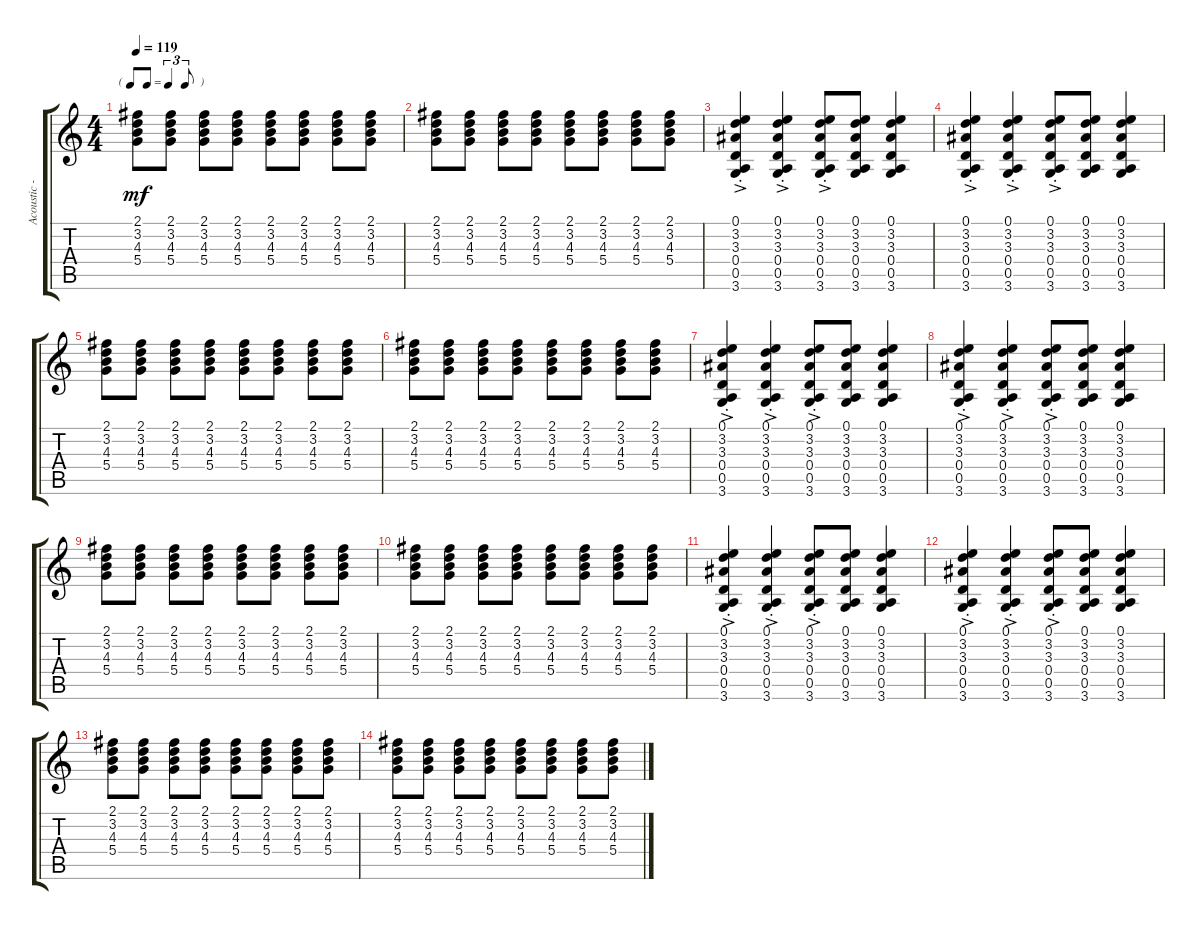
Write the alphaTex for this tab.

\track ("Acoustic - Gilmour" "Acoustic -") {instrument acousticguitarsteel}
\staff {score tabs}
\tuning (E4 B3 G3 D3 A2 E2) {hide}
\ts (4 4)
\tf triplet8th
\tempo 119
\clef g2
\ks c
(2.1 3.2 4.3 5.4).8{dy mf} (2.1 3.2 4.3 5.4).8 (2.1 3.2 4.3 5.4).8 (2.1 3.2 4.3 5.4).8 (2.1 3.2 4.3 5.4).8 (2.1 3.2 4.3 5.4).8 (2.1 3.2 4.3 5.4).8 (2.1 3.2 4.3 5.4).8 |
(2.1 3.2 4.3 5.4).8 (2.1 3.2 4.3 5.4).8 (2.1 3.2 4.3 5.4).8 (2.1 3.2 4.3 5.4).8 (2.1 3.2 4.3 5.4).8 (2.1 3.2 4.3 5.4).8 (2.1 3.2 4.3 5.4).8 (2.1 3.2 4.3 5.4).8 |
(0.1{ac st} 3.2{ac st} 3.3 0.4{ac st} 0.5 3.6).4 (0.1 3.2{ac st} 3.3 0.4 0.5 3.6).4 (0.1 3.2 3.3{ac st} 0.4 0.5 3.6).8 (0.1 3.2 3.3 0.4 0.5 3.6).8 (0.1 3.2 3.3 0.4 0.5 3.6).4 |
(0.1{ac st} 3.2{ac st} 3.3 0.4{ac st} 0.5 3.6).4 (0.1 3.2{ac st} 3.3 0.4 0.5 3.6).4 (0.1 3.2 3.3{ac st} 0.4 0.5 3.6).8 (0.1 3.2 3.3 0.4 0.5 3.6).8 (0.1 3.2 3.3 0.4 0.5 3.6).4 |
(2.1 3.2 4.3 5.4).8 (2.1 3.2 4.3 5.4).8 (2.1 3.2 4.3 5.4).8 (2.1 3.2 4.3 5.4).8 (2.1 3.2 4.3 5.4).8 (2.1 3.2 4.3 5.4).8 (2.1 3.2 4.3 5.4).8 (2.1 3.2 4.3 5.4).8 |
(2.1 3.2 4.3 5.4).8 (2.1 3.2 4.3 5.4).8 (2.1 3.2 4.3 5.4).8 (2.1 3.2 4.3 5.4).8 (2.1 3.2 4.3 5.4).8 (2.1 3.2 4.3 5.4).8 (2.1 3.2 4.3 5.4).8 (2.1 3.2 4.3 5.4).8 |
(0.1{ac st} 3.2{ac st} 3.3 0.4{ac st} 0.5 3.6).4 (0.1 3.2{ac st} 3.3 0.4 0.5 3.6).4 (0.1 3.2 3.3{ac st} 0.4 0.5 3.6).8 (0.1 3.2 3.3 0.4 0.5 3.6).8 (0.1 3.2 3.3 0.4 0.5 3.6).4 |
(0.1{ac st} 3.2{ac st} 3.3 0.4{ac st} 0.5 3.6).4 (0.1 3.2{ac st} 3.3 0.4 0.5 3.6).4 (0.1 3.2 3.3{ac st} 0.4 0.5 3.6).8 (0.1 3.2 3.3 0.4 0.5 3.6).8 (0.1 3.2 3.3 0.4 0.5 3.6).4 |
(2.1 3.2 4.3 5.4).8 (2.1 3.2 4.3 5.4).8 (2.1 3.2 4.3 5.4).8 (2.1 3.2 4.3 5.4).8 (2.1 3.2 4.3 5.4).8 (2.1 3.2 4.3 5.4).8 (2.1 3.2 4.3 5.4).8 (2.1 3.2 4.3 5.4).8 |
(2.1 3.2 4.3 5.4).8 (2.1 3.2 4.3 5.4).8 (2.1 3.2 4.3 5.4).8 (2.1 3.2 4.3 5.4).8 (2.1 3.2 4.3 5.4).8 (2.1 3.2 4.3 5.4).8 (2.1 3.2 4.3 5.4).8 (2.1 3.2 4.3 5.4).8 |
(0.1{ac st} 3.2{ac st} 3.3 0.4{ac st} 0.5 3.6).4 (0.1 3.2{ac st} 3.3 0.4 0.5 3.6).4 (0.1 3.2 3.3{ac st} 0.4 0.5 3.6).8 (0.1 3.2 3.3 0.4 0.5 3.6).8 (0.1 3.2 3.3 0.4 0.5 3.6).4 |
(0.1{ac st} 3.2{ac st} 3.3 0.4{ac st} 0.5 3.6).4 (0.1 3.2{ac st} 3.3 0.4 0.5 3.6).4 (0.1 3.2 3.3{ac st} 0.4 0.5 3.6).8 (0.1 3.2 3.3 0.4 0.5 3.6).8 (0.1 3.2 3.3 0.4 0.5 3.6).4 |
(2.1 3.2 4.3 5.4).8 (2.1 3.2 4.3 5.4).8 (2.1 3.2 4.3 5.4).8 (2.1 3.2 4.3 5.4).8 (2.1 3.2 4.3 5.4).8 (2.1 3.2 4.3 5.4).8 (2.1 3.2 4.3 5.4).8 (2.1 3.2 4.3 5.4).8 |
(2.1 3.2 4.3 5.4).8 (2.1 3.2 4.3 5.4).8 (2.1 3.2 4.3 5.4).8 (2.1 3.2 4.3 5.4).8 (2.1 3.2 4.3 5.4).8 (2.1 3.2 4.3 5.4).8 (2.1 3.2 4.3 5.4).8 (2.1 3.2 4.3 5.4).8
